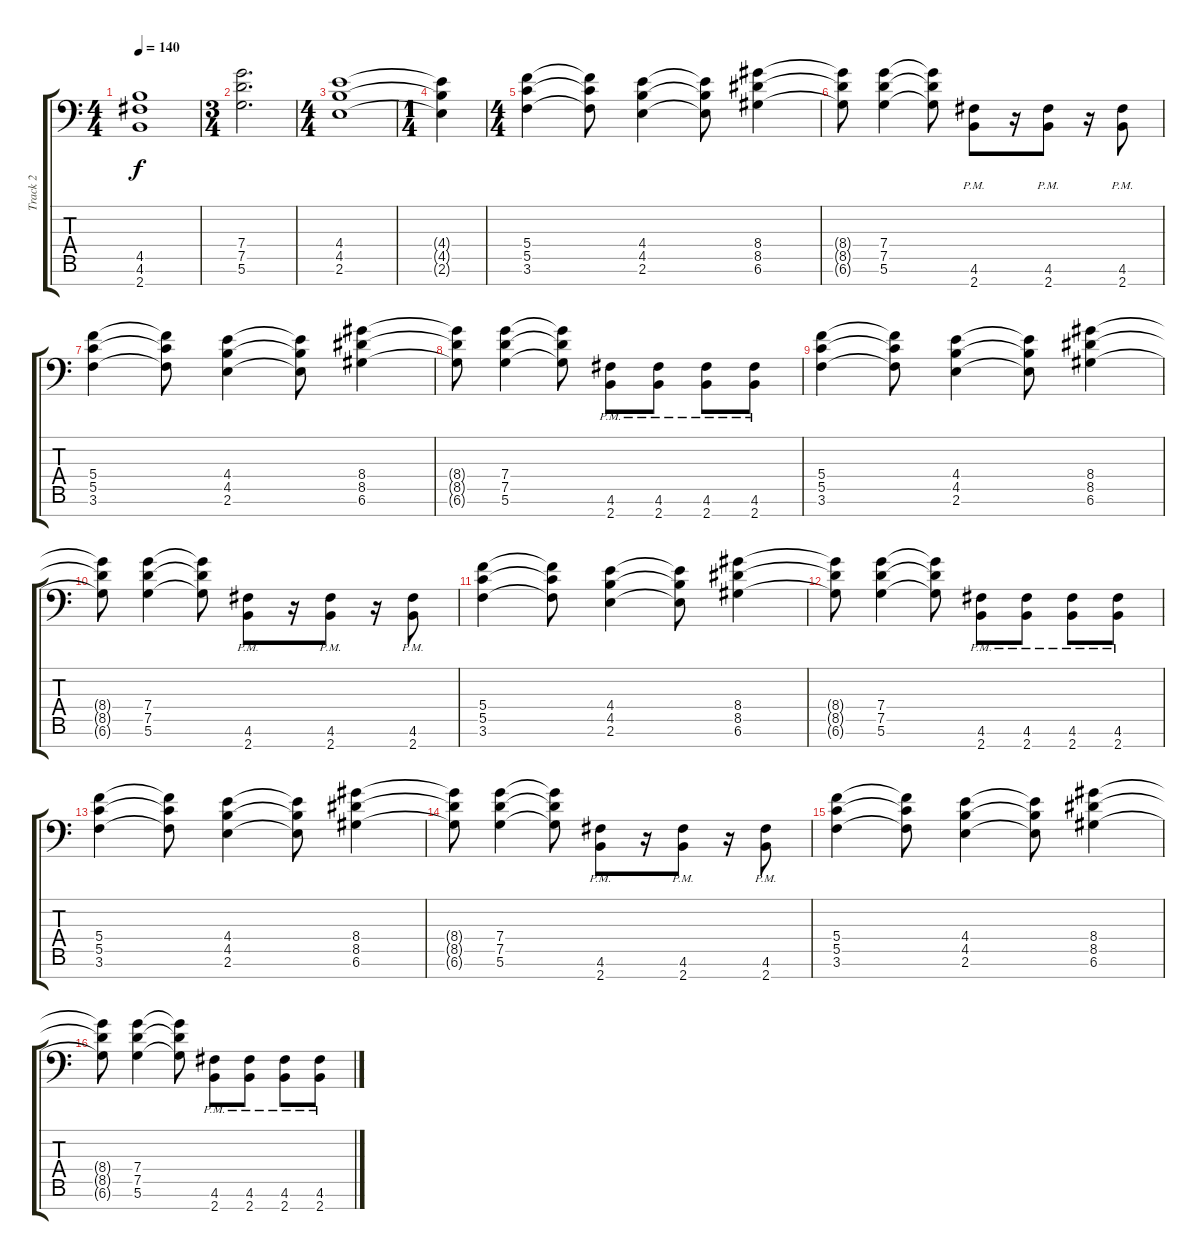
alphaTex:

\track ("Track 2" "Track 2") {instrument distortionguitar}
\staff {score tabs}
\tuning (D4 A3 F3 C3 G2 D2 A1) {hide}
\ts (4 4)
\tempo 140
\clef f4
\ks c
(4.5{t} 4.6{t} 2.7{t}).1{dy f} |
\ts (3 4)
(7.4 7.5 5.6).2{d} |
\ts (4 4)
(4.4 4.5 2.6).1 |
\ts (1 4)
(4.4{t} 4.5{t} 2.6{t}).4 |
\ts (4 4)
(5.4 5.5 3.6).4 (5.4{t} 5.5{t} 3.6{t}).8 (4.4 4.5 2.6).4 (4.4{t} 4.5{t} 2.6{t}).8 (8.4 8.5 6.6).4 |
(8.4{t} 8.5{t} 6.6{t}).8 (7.4 7.5 5.6).4 (7.4{t} 7.5{t} 5.6{t}).8 (4.6{pm} 2.7{pm}).8 r.16 (4.6 2.7{pm}).8 r.16 (4.6 2.7{pm}).8 |
(5.4 5.5 3.6).4 (5.4{t} 5.5{t} 3.6{t}).8 (4.4 4.5 2.6).4 (4.4{t} 4.5{t} 2.6{t}).8 (8.4 8.5 6.6).4 |
(8.4{t} 8.5{t} 6.6{t}).8 (7.4 7.5 5.6).4 (7.4{t} 7.5{t} 5.6{t}).8 (4.6{pm} 2.7{pm}).8 (4.6{pm} 2.7{pm}).8 (4.6 2.7{pm}).8 (4.6{pm} 2.7{pm}).8 |
(5.4 5.5 3.6).4 (5.4{t} 5.5{t} 3.6{t}).8 (4.4 4.5 2.6).4 (4.4{t} 4.5{t} 2.6{t}).8 (8.4 8.5 6.6).4 |
(8.4{t} 8.5{t} 6.6{t}).8 (7.4 7.5 5.6).4 (7.4{t} 7.5{t} 5.6{t}).8 (4.6{pm} 2.7{pm}).8 r.16 (4.6 2.7{pm}).8 r.16 (4.6 2.7{pm}).8 |
(5.4 5.5 3.6).4 (5.4{t} 5.5{t} 3.6{t}).8 (4.4 4.5 2.6).4 (4.4{t} 4.5{t} 2.6{t}).8 (8.4 8.5 6.6).4 |
(8.4{t} 8.5{t} 6.6{t}).8 (7.4 7.5 5.6).4 (7.4{t} 7.5{t} 5.6{t}).8 (4.6{pm} 2.7{pm}).8 (4.6{pm} 2.7{pm}).8 (4.6 2.7{pm}).8 (4.6{pm} 2.7{pm}).8 |
(5.4 5.5 3.6).4 (5.4{t} 5.5{t} 3.6{t}).8 (4.4 4.5 2.6).4 (4.4{t} 4.5{t} 2.6{t}).8 (8.4 8.5 6.6).4 |
(8.4{t} 8.5{t} 6.6{t}).8 (7.4 7.5 5.6).4 (7.4{t} 7.5{t} 5.6{t}).8 (4.6{pm} 2.7{pm}).8 r.16 (4.6 2.7{pm}).8 r.16 (4.6 2.7{pm}).8 |
(5.4 5.5 3.6).4 (5.4{t} 5.5{t} 3.6{t}).8 (4.4 4.5 2.6).4 (4.4{t} 4.5{t} 2.6{t}).8 (8.4 8.5 6.6).4 |
(8.4{t} 8.5{t} 6.6{t}).8 (7.4 7.5 5.6).4 (7.4{t} 7.5{t} 5.6{t}).8 (4.6{pm} 2.7{pm}).8 (4.6{pm} 2.7{pm}).8 (4.6 2.7{pm}).8 (4.6{pm} 2.7{pm}).8
